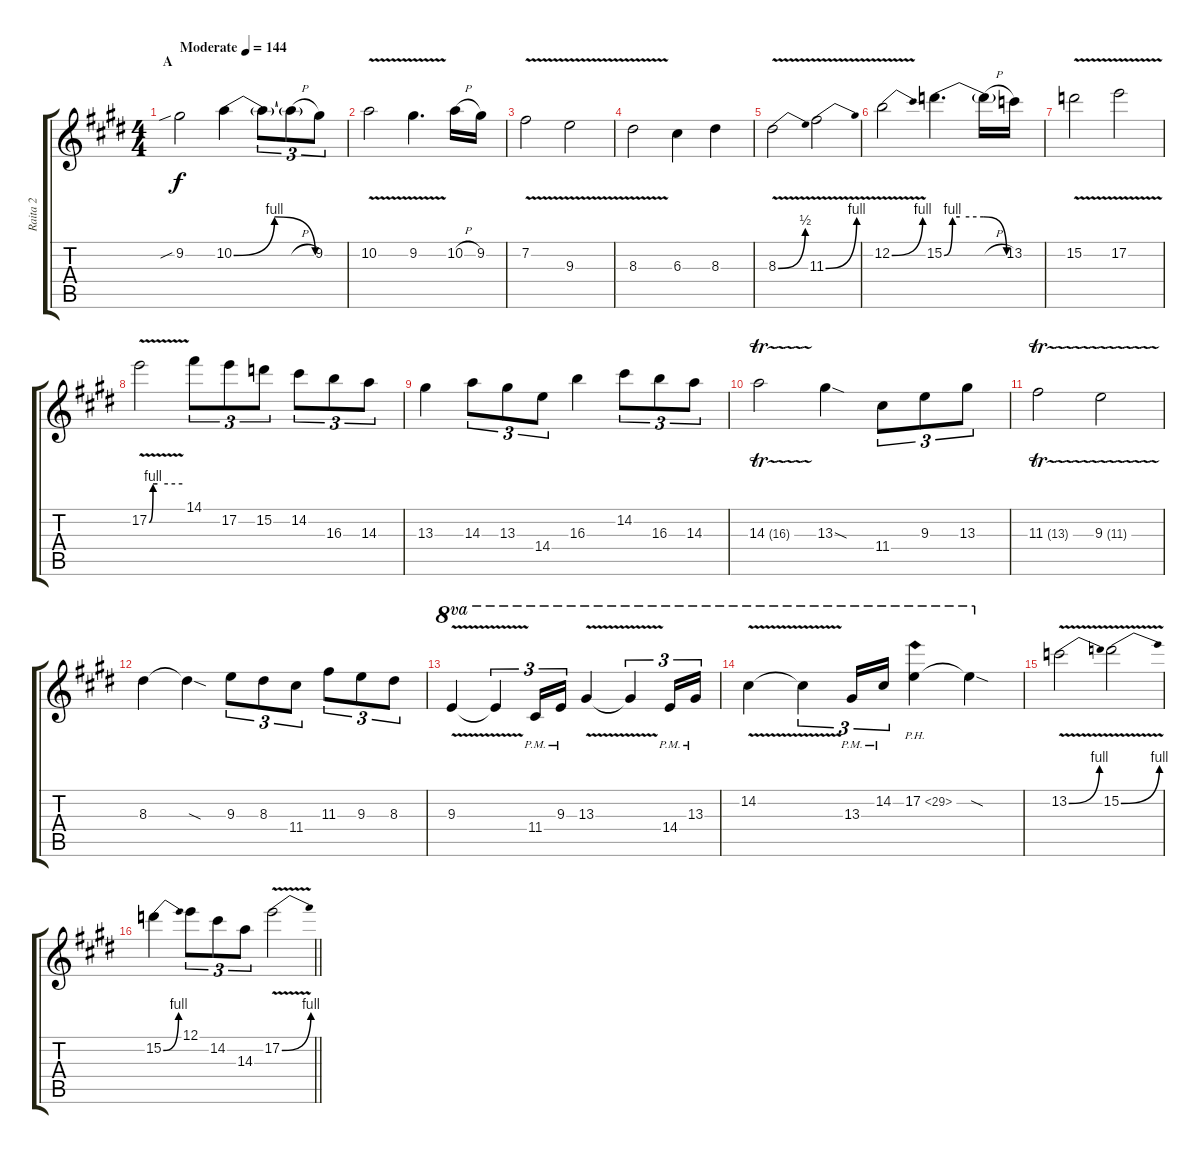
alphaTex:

\track ("Raita 2" "Raita 2") {instrument distortionguitar}
\staff {score tabs}
\tuning (E4 B3 G3 D3 A2 E2) {hide}
\ts (4 4)
\section ("" "A")
\tempo (144 "Moderate")
\clef g2
\ks e
9.2{sib}.2{dy f instrument distortionguitar} 10.2{be (bendrelease 0 0 15 4 37 4 60 0)}.4 10.2{t}.8{tu (3 2)} 10.2{h t}.8{tu (3 2)} 9.2.8{tu (3 2)} |
10.2{v}.2 9.2{v}.4{d} 10.2{h}.16 9.2.16 |
7.2{v}.2 9.3{v}.2 |
8.3{v}.2 6.3.4 8.3.4 |
8.3{be (bend 0 0 60 2) v}.2 11.3{be (bend 0 0 60 4) v}.2 |
12.2{be (bend 0 0 60 4) v}.2 15.2{be (custom 0 0 8 4 15 4 38 4 60 0)}.4{d} 15.2{h t}.16 13.2.16 |
15.2{v}.2 17.2{v}.2 |
17.2{be (custom 0 0 7 4 9 4 15 4 60 4) v}.2 14.1.8{tu (3 2)} 17.2.8{tu (3 2)} 15.2.8{tu (3 2)} 14.2.8{tu (3 2)} 16.3.8{tu (3 2)} 14.3.8{tu (3 2)} |
13.3.4 14.3.8{tu (3 2)} 13.3.8{tu (3 2)} 14.4.8{tu (3 2)} 16.3.4 14.2.8{tu (3 2)} 16.3.8{tu (3 2)} 14.3.8{tu (3 2)} |
14.3{tr (16 32)}.2 13.3{sod}.4 11.4.8{tu (3 2)} 9.3.8{tu (3 2)} 13.3.8{tu (3 2)} |
11.3{tr (13 32)}.2 9.3{tr (11 32)}.2 |
8.3.4 8.3{sod t}.4 9.3.8{tu (3 2)} 8.3.8{tu (3 2)} 11.4.8{tu (3 2)} 11.3.8{tu (3 2)} 9.3.8{tu (3 2)} 8.3.8{tu (3 2)} |
9.3{v}.4{ot 8va} 9.3{t}.4{tu (3 2) ot 8va} 11.4{pm}.16{tu (3 2) ot 8va} 9.3{pm}.16{tu (3 2) ot 8va} 13.3{v}.4{ot 8va} 13.3{t}.4{tu (3 2) ot 8va} 14.4{pm}.16{tu (3 2) ot 8va} 13.3{pm}.16{tu (3 2) ot 8va} |
14.2{v}.4{ot 8va} 14.2{t}.4{tu (3 2) ot 8va} 13.3{pm}.16{tu (3 2) ot 8va} 14.2{pm}.16{tu (3 2) ot 8va} 17.2{ph 12}.4{ot 8va} 17.2{sod t}.4{ot 8va} |
13.2{be (bend 0 0 60 4) v}.2 15.2{be (bend 0 0 60 4) v}.2 |
\barLineRight lightlight
15.2{be (bend 0 0 60 4)}.4 12.1.8{tu (3 2)} 14.2.8{tu (3 2)} 14.3.8{tu (3 2)} 17.2{be (bend 0 0 60 4) v}.2
